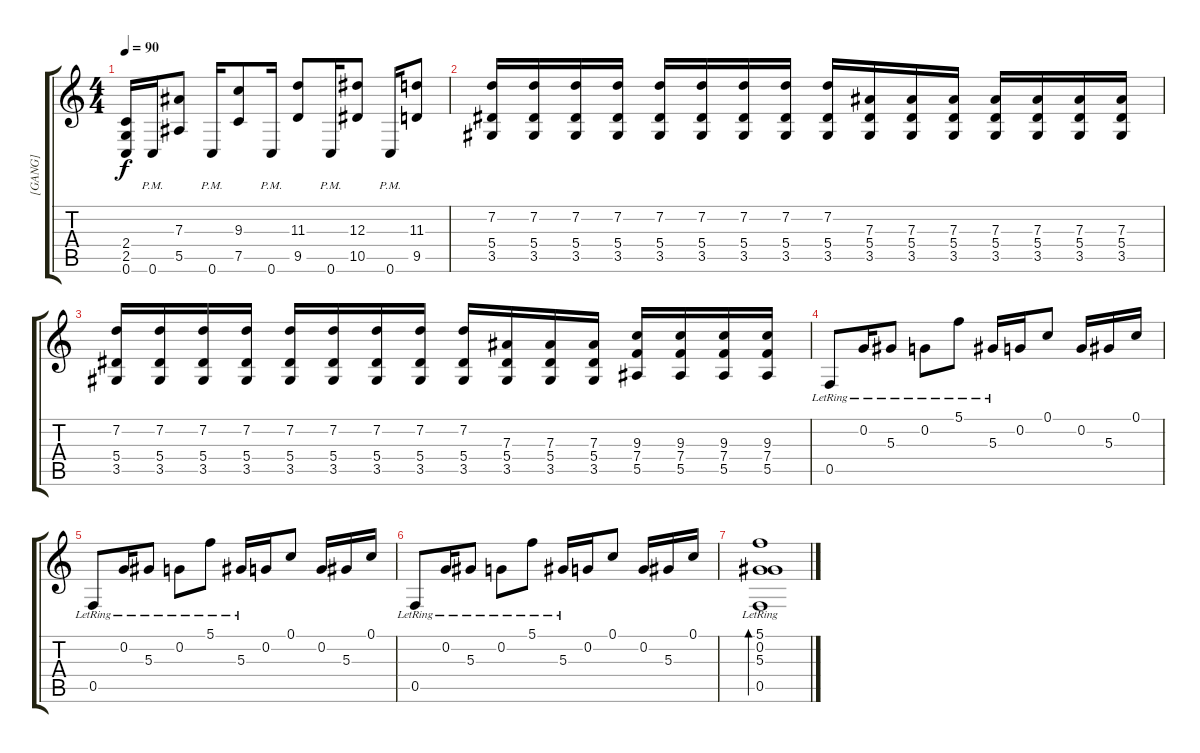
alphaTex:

\track ("[GANG]" "[GANG]") {instrument distortionguitar}
\staff {score tabs}
\tuning (C4 G3 Eb3 Bb2 F2 C2) {hide}
\ts (4 4)
\tempo 90
\clef g2
\ks c
(2.4{t} 2.5{t} 0.6{t}).16{dy f} 0.6{pm}.16 (7.3 5.5).8 0.6{pm}.16 (9.3 7.5).8 0.6{pm}.16 (11.3 9.5).8 0.6{pm}.16 (12.3 10.5).8 0.6{pm}.16 (11.3 9.5).8 |
(7.2 5.4 3.5).16 (7.2 5.4 3.5).16 (7.2 5.4 3.5).16 (7.2 5.4 3.5).16 (7.2 5.4 3.5).16 (7.2 5.4 3.5).16 (7.2 5.4 3.5).16 (7.2 5.4 3.5).16 (7.2 5.4 3.5).16 (7.3 5.4 3.5).16 (7.3 5.4 3.5).16 (7.3 5.4 3.5).16 (7.3 5.4 3.5).16 (7.3 5.4 3.5).16 (7.3 5.4 3.5).16 (7.3 5.4 3.5).16 |
(7.2 5.4 3.5).16 (7.2 5.4 3.5).16 (7.2 5.4 3.5).16 (7.2 5.4 3.5).16 (7.2 5.4 3.5).16 (7.2 5.4 3.5).16 (7.2 5.4 3.5).16 (7.2 5.4 3.5).16 (7.2 5.4 3.5).16 (7.3 5.4 3.5).16 (7.3 5.4 3.5).16 (7.3 5.4 3.5).16 (9.3 7.4 5.5).16 (9.3 7.4 5.5).16 (9.3 7.4 5.5).16 (9.3 7.4 5.5).16 |
0.5{lr}.8 0.2{lr}.16 5.3{lr}.8 0.2{lr}.8 5.1{lr}.8 5.3{lr}.16 0.2.16 0.1.8 0.2.16 5.3.16 0.1.16 |
0.5{lr}.8 0.2{lr}.16 5.3{lr}.8 0.2{lr}.8 5.1{lr}.8 5.3{lr}.16 0.2.16 0.1.8 0.2.16 5.3.16 0.1.16 |
0.5{lr}.8 0.2{lr}.16 5.3{lr}.8 0.2{lr}.8 5.1{lr}.8 5.3{lr}.16 0.2.16 0.1.8 0.2.16 5.3.16 0.1.16 |
(5.1 0.2 5.3 0.5{lr}).1{bd 120}
